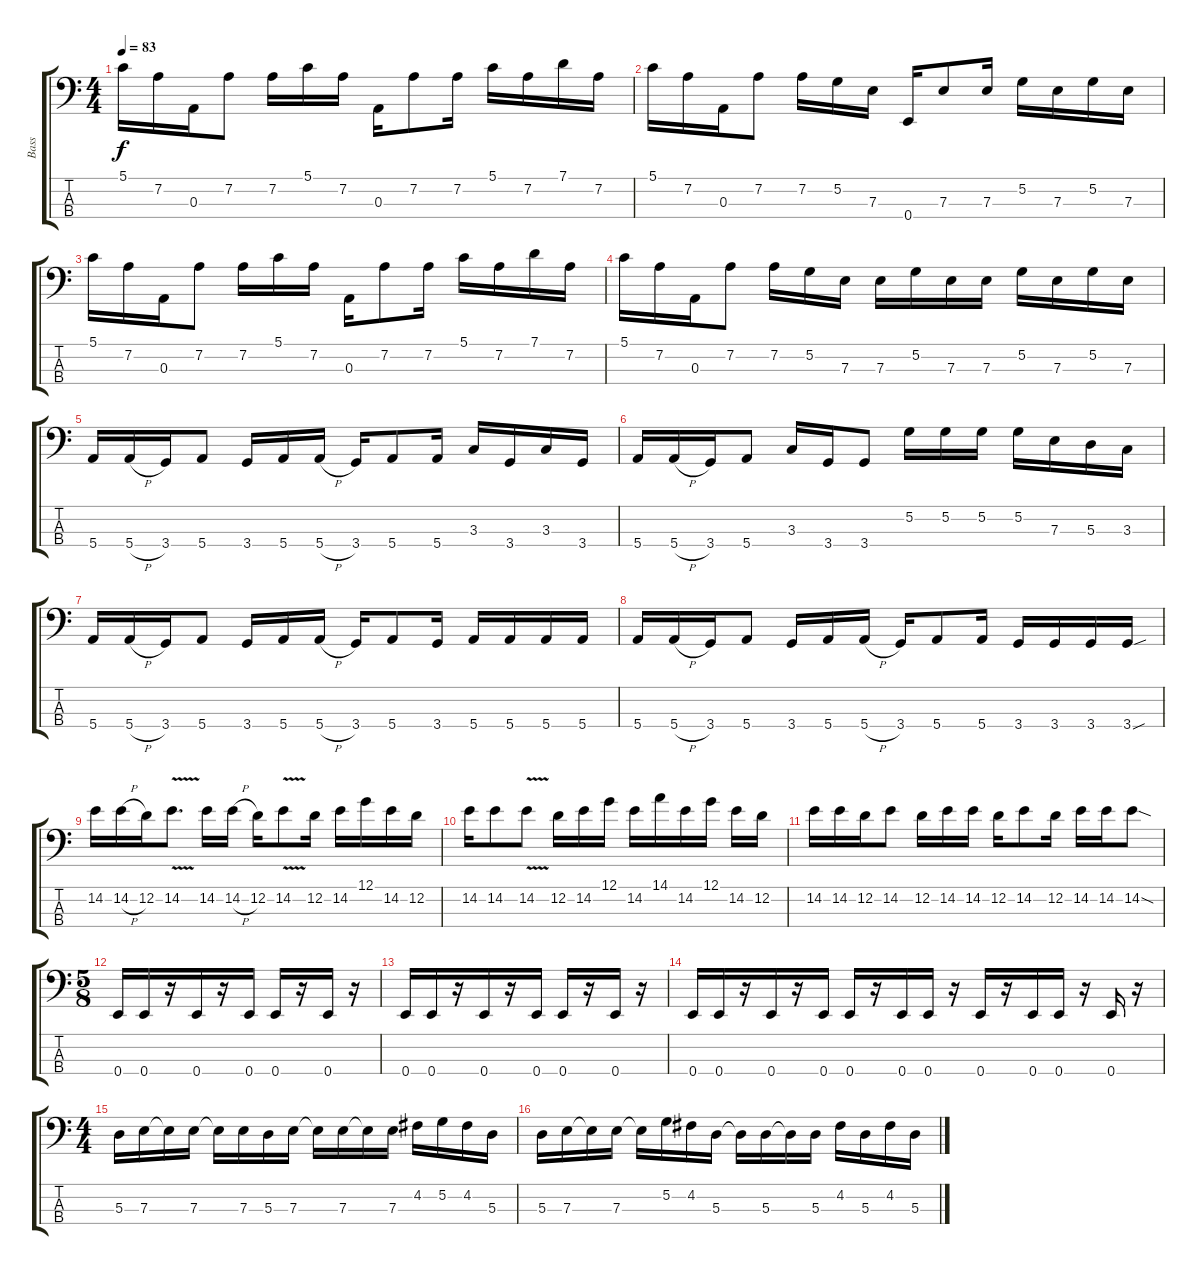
\track ("Bass" "Bass") {instrument electricbassfinger}
\staff {score tabs}
\tuning (G2 D2 A1 E1) {hide}
\ts (4 4)
\tempo 83
\clef f4
\ks c
5.1.16{dy f} 7.2.16 0.3.16 7.2.8 7.2.16 5.1.16 7.2.16 0.3.16 7.2.8 7.2.16 5.1.16 7.2.16 7.1.16 7.2.16 |
5.1.16 7.2.16 0.3.16 7.2.8 7.2.16 5.2.16 7.3.16 0.4.16 7.3.8 7.3.16 5.2.16 7.3.16 5.2.16 7.3.16 |
5.1.16 7.2.16 0.3.16 7.2.8 7.2.16 5.1.16 7.2.16 0.3.16 7.2.8 7.2.16 5.1.16 7.2.16 7.1.16 7.2.16 |
5.1.16 7.2.16 0.3.16 7.2.8 7.2.16 5.2.16 7.3.16 7.3.16 5.2.16 7.3.16 7.3.16 5.2.16 7.3.16 5.2.16 7.3.16 |
5.4.16 5.4{h}.16 3.4.16 5.4.8 3.4.16 5.4.16 5.4{h}.16 3.4.16 5.4.8 5.4.16 3.3.16 3.4.16 3.3.16 3.4.16 |
5.4.16 5.4{h}.16 3.4.16 5.4.8 3.3.16 3.4.16 3.4.8 5.2.16 5.2.16 5.2.16 5.2.16 7.3.16 5.3.16 3.3.16 |
5.4.16 5.4{h}.16 3.4.16 5.4.8 3.4.16 5.4.16 5.4{h}.16 3.4.16 5.4.8 3.4.16 5.4.16 5.4.16 5.4.16 5.4.16 |
5.4.16 5.4{h}.16 3.4.16 5.4.8 3.4.16 5.4.16 5.4{h}.16 3.4.16 5.4.8 5.4.16 3.4.16 3.4.16 3.4.16 3.4{sou}.16 |
14.2.16 14.2{h}.16 12.2.16 14.2{v}.8{d} 14.2.16 14.2{h}.16 12.2.16 14.2{v}.8 12.2.16 14.2.16 12.1.16 14.2.16 12.2.16 |
14.2.16 14.2.8 14.2{v}.8 12.2.16 14.2.16 12.1.16 14.2.16 14.1.16 14.2.16 12.1.16 14.2.16 12.2.16 |
14.2.16 14.2.16 12.2.16 14.2.8 12.2.16 14.2.16 14.2.16 12.2.16 14.2.8 12.2.16 14.2.16 14.2.16 14.2{sod}.8 |
\ts (5 8)
0.4.16 0.4.16 r.16 0.4.16 r.16 0.4.16 0.4.16 r.16 0.4.16 r.16 |
0.4.16 0.4.16 r.16 0.4.16 r.16 0.4.16 0.4.16 r.16 0.4.16 r.16 |
0.4.16 0.4.16 r.16 0.4.16 r.16 0.4.16 0.4.16 r.16 0.4.16 0.4.16 r.16 0.4.16 r.16 0.4.16 0.4.16 r.16 0.4.16 r.16 |
\ts (4 4)
5.3.16 7.3.16 7.3{t}.16 7.3.16 7.3{t}.16 7.3.16 5.3.16 7.3.16 7.3{t}.16 7.3.16 7.3{t}.16 7.3.16 4.2.16 5.2.16 4.2.16 5.3.16 |
5.3.16 7.3.16 7.3{t}.16 7.3.16 7.3{t}.16 5.2.16 4.2.16 5.3.16 5.3{t}.16 5.3.16 5.3{t}.16 5.3.16 4.2.16 5.3.16 4.2.16 5.3.16
